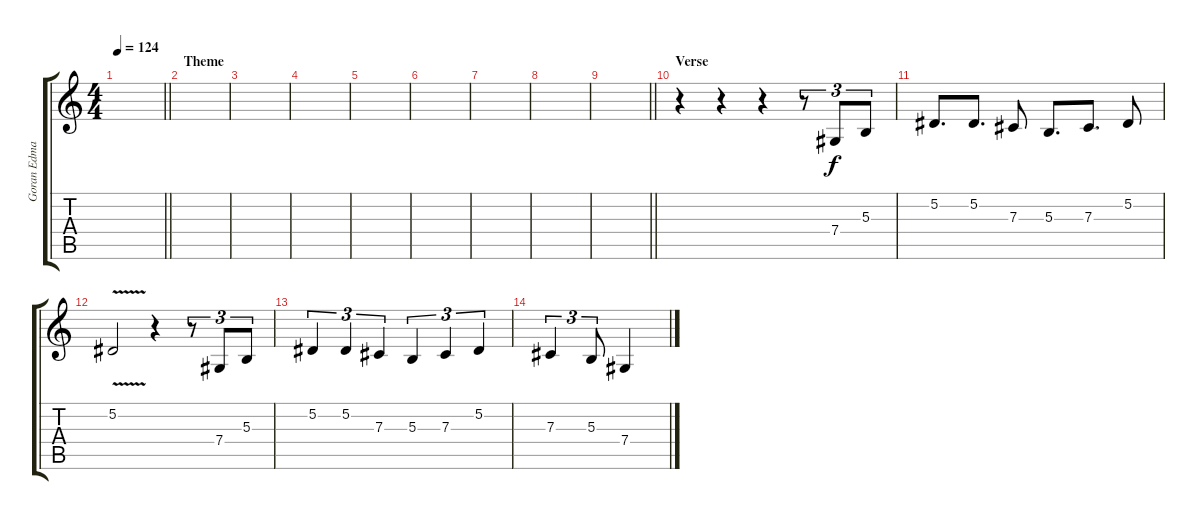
\track ("Goran Edman" "Goran Edma") {instrument lead2sawtooth}
\staff {score tabs}
\tuning (Eb4 Bb3 Gb3 Db3 Ab2 Eb2) {hide}
\ts (4 4)
\tempo 124
\clef g2
\barLineRight lightlight
\ks c
|
\section ("" "Theme")
|
|
|
|
|
|
|
\barLineRight lightlight
|
\section ("" "Verse")
r.4 r.4 r.4 r.8{tu (3 2)} 7.4.8{tu (3 2)} 5.3.8{tu (3 2)} |
5.2.8{d} 5.2.8{d} 7.3.8 5.3.8{d} 7.3.8{d} 5.2.8 |
5.2{v}.2 r.4 r.8{tu (3 2)} 7.4.8{tu (3 2)} 5.3.8{tu (3 2)} |
5.2.4{tu (3 2)} 5.2.4{tu (3 2)} 7.3.4{tu (3 2)} 5.3.4{tu (3 2)} 7.3.4{tu (3 2)} 5.2.4{tu (3 2)} |
7.3.4{tu (3 2)} 5.3.8{tu (3 2)} 7.4.4
